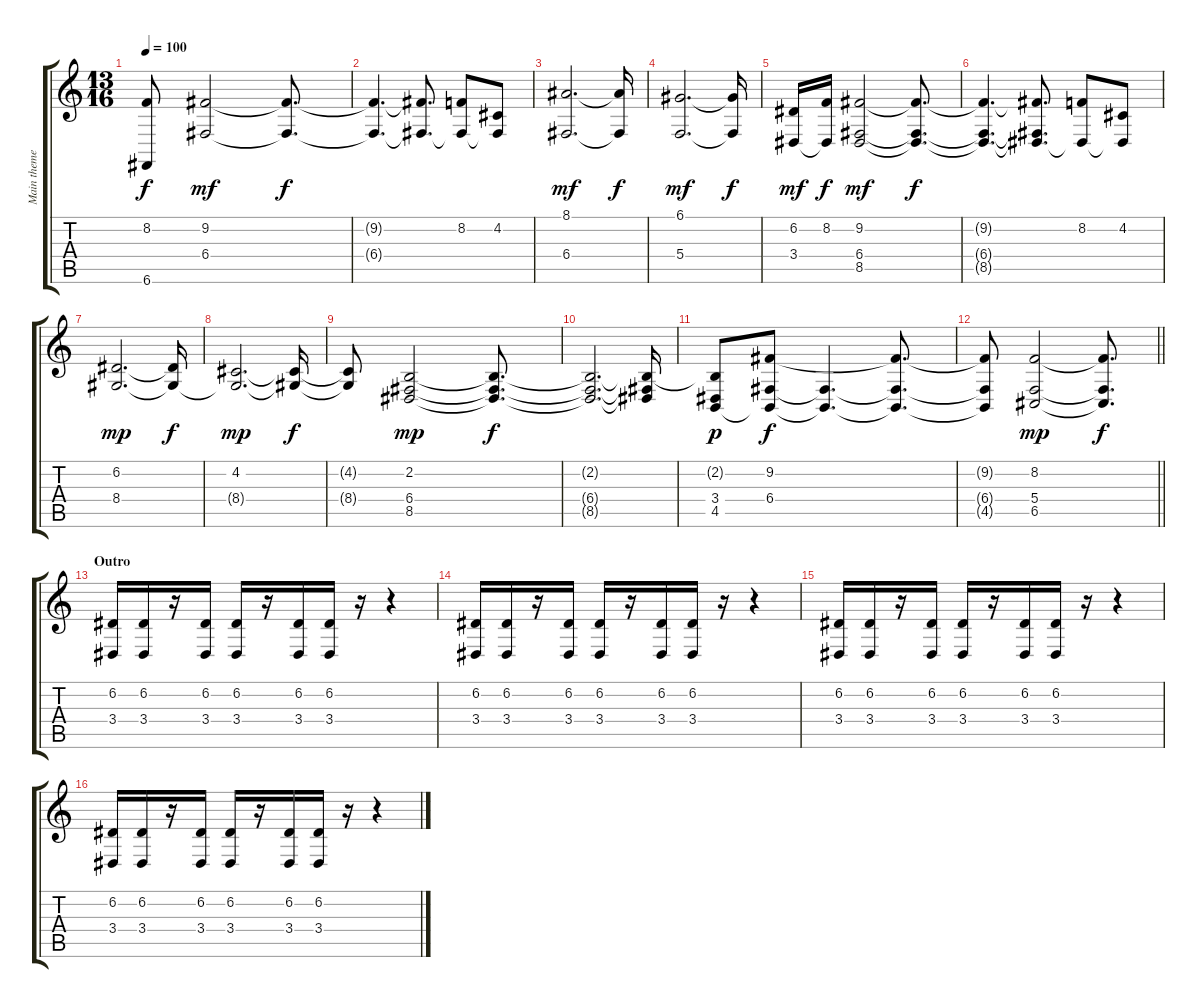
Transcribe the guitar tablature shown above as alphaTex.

\track ("Main theme" "Main theme") {instrument trombone}
\staff {score tabs}
\tuning (D4 A3 F3 C3 G2 C2) {hide}
\ts (13 16)
\tempo 100
\clef g2
\ks c
(8.2 6.6{t}).8{dy f} (9.2 6.4).2{dy mf} (9.2{t} 6.4{t}).8{d dy f} |
(9.2{t} 6.4{t}).4{d} (9.2{t} 6.4{t}).8{d} (8.2 6.4{t}).8 (4.2 6.4{t}).8 |
(8.1 6.4).2{d dy mf} (8.1{t} 6.4{t}).16{dy f} |
(6.1 5.4).2{d dy mf} (6.1{t} 5.4{t}).16{dy f} |
(6.2 3.4).16{dy mf} (8.2 3.4{t}).16{dy f} (9.2 6.4 8.5).2{dy mf} (9.2{t} 6.4{t} 8.5{t}).8{d dy f} |
(9.2{t} 6.4{t} 8.5{t}).4{d} (9.2{t} 6.4{t} 8.5{t}).8{d} (8.2 8.5{t}).8 (4.2 8.5{t}).8 |
(6.2 8.4).2{d dy mp} (6.2{t} 8.4{t}).16{dy f} |
(4.2 8.4{t}).2{d dy mp} (4.2{t} 8.4{t}).16{dy f} |
(4.2{t} 8.4{t}).8 (2.2 6.4 8.5).2{dy mp} (2.2{t} 6.4{t} 8.5{t}).8{d dy f} |
(2.2{t} 6.4{t} 8.5{t}).2{d} (2.2{t} 6.4{t} 8.5{t}).16 |
(2.2{t} 3.4 4.5).8{dy p} (9.2 6.4 4.5{t}).8{dy f} (6.4{t} 4.5{t}).4{d} (9.2{t} 6.4{t} 4.5{t}).8{d} |
\barLineRight lightlight
(9.2{t} 6.4{t} 4.5{t}).8 (8.2 5.4 6.5).2{dy mp} (8.2{t} 5.4{t} 6.5{t}).8{d dy f} |
\section ("" "Outro")
(6.2 3.4).16{volume 10} (6.2 3.4).16 r.16 (6.2 3.4).16 (6.2 3.4).16 r.16 (6.2 3.4).16 (6.2 3.4).16 r.16 r.4 |
(6.2 3.4).16 (6.2 3.4).16 r.16 (6.2 3.4).16 (6.2 3.4).16 r.16 (6.2 3.4).16 (6.2 3.4).16 r.16 r.4 |
(6.2 3.4).16 (6.2 3.4).16 r.16 (6.2 3.4).16 (6.2 3.4).16 r.16 (6.2 3.4).16 (6.2 3.4).16 r.16 r.4 |
(6.2 3.4).16 (6.2 3.4).16 r.16 (6.2 3.4).16 (6.2 3.4).16 r.16 (6.2 3.4).16 (6.2 3.4).16 r.16 r.4
